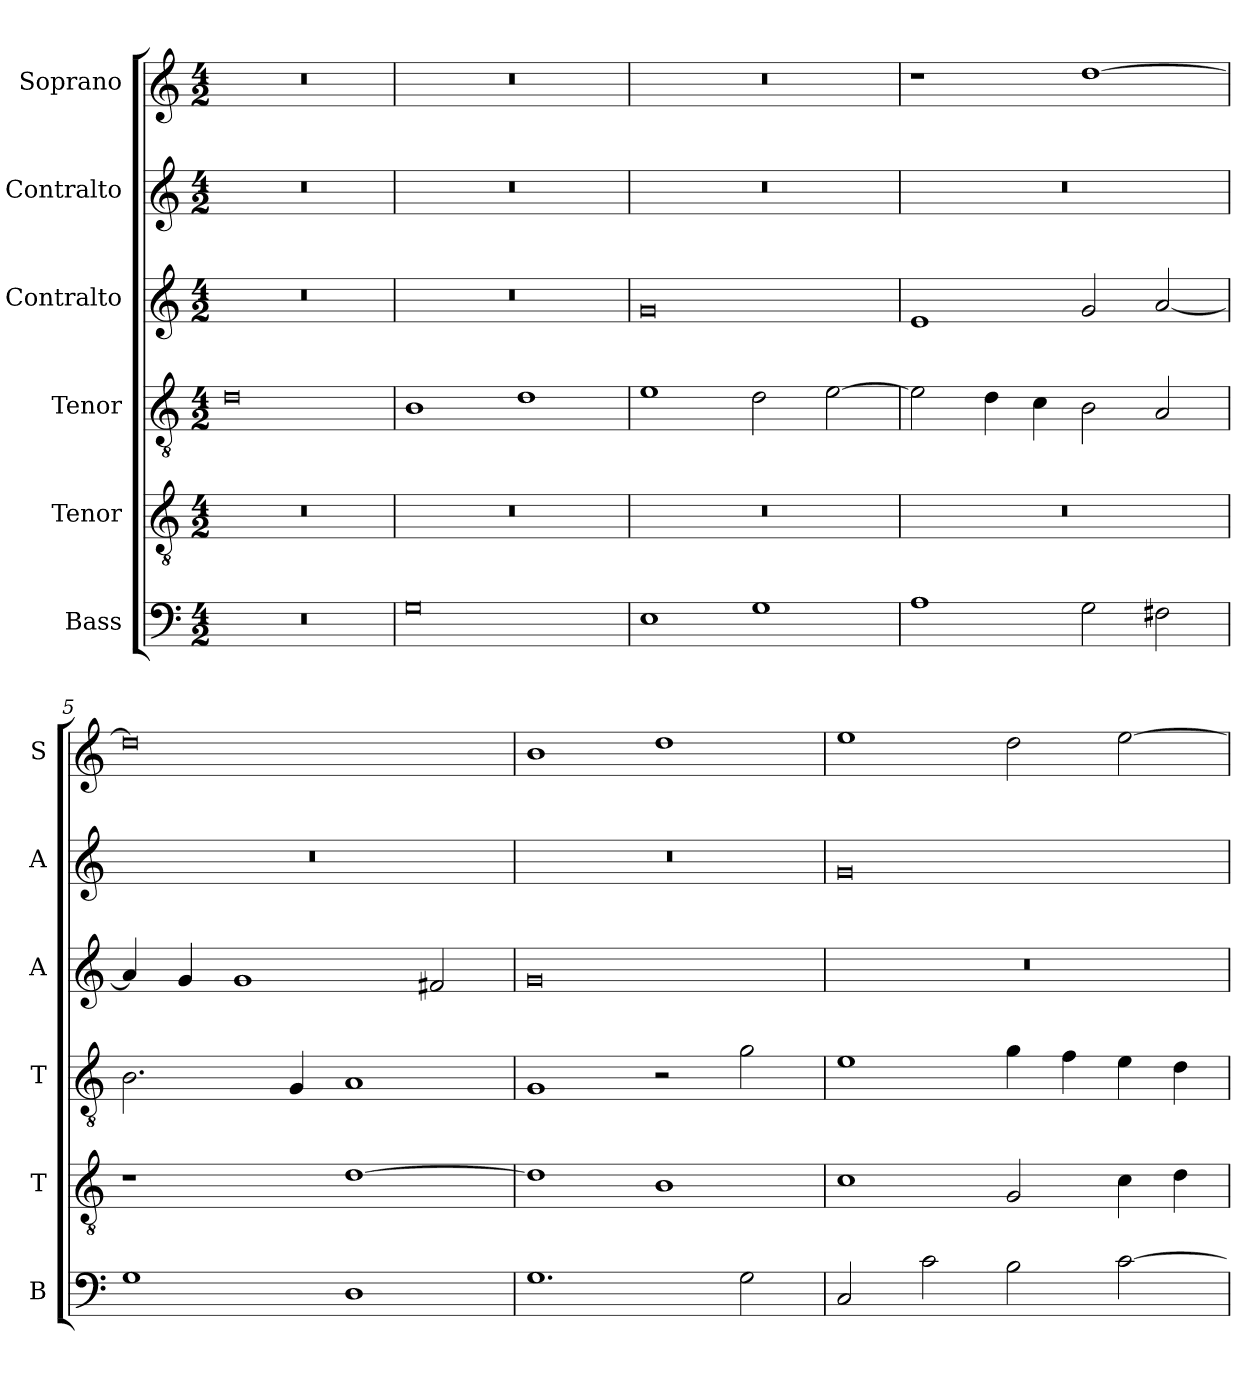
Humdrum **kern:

**kern	**kern	**kern	**kern	**kern	**kern
*part6	*part5	*part4	*part3	*part2	*part1
*staff6	*staff5	*staff4	*staff3	*staff2	*staff1
*I"Bass	*I"Tenor	*I"Tenor	*I"Contralto	*I"Contralto	*I"Soprano
*I'B	*I'T	*I'T	*I'A	*I'A	*I'S
*clefF4	*clefGv2	*clefGv2	*clefG2	*clefG2	*clefG2
*k[]	*k[]	*k[]	*k[]	*k[]	*k[]
*G:mix	*G:mix	*G:mix	*G:mix	*G:mix	*G:mix
*M4/2	*M4/2	*M4/2	*M4/2	*M4/2	*M4/2
=1	=1	=1	=1	=1	=1
0r	0r	0d	0r	0r	0r
=2	=2	=2	=2	=2	=2
0G	0r	1B	0r	0r	0r
.	.	1d	.	.	.
=3	=3	=3	=3	=3	=3
1E	0r	1e	0g	0r	0r
1G	.	2d	.	.	.
.	.	[2e	.	.	.
=4	=4	=4	=4	=4	=4
1A	0r	2e]	1e	0r	1r
.	.	4d	.	.	.
.	.	4c	.	.	.
2G	.	2B	2g	.	[1dd
2F#X	.	2A	[2a	.	.
=5	=5	=5	=5	=5	=5
1G	1r	2.B	4a]	0r	0dd]
.	.	.	4g	.	.
.	.	.	1g	.	.
.	.	4G	.	.	.
1D	[1d	1A	.	.	.
.	.	.	2f#X	.	.
=6	=6	=6	=6	=6	=6
1.G	1d]	1G	0g	0r	1b
.	1B	2r	.	.	1dd
2G	.	2g	.	.	.
=7	=7	=7	=7	=7	=7
2C	1c	1e	0r	0g	1ee
2c	.	.	.	.	.
2B	2G	4g	.	.	2dd
.	.	4f	.	.	.
[2c	4c	4e	.	.	[2ee
.	4d	4d	.	.	.
=	=	=	=	=	=
*-	*-	*-	*-	*-	*-
